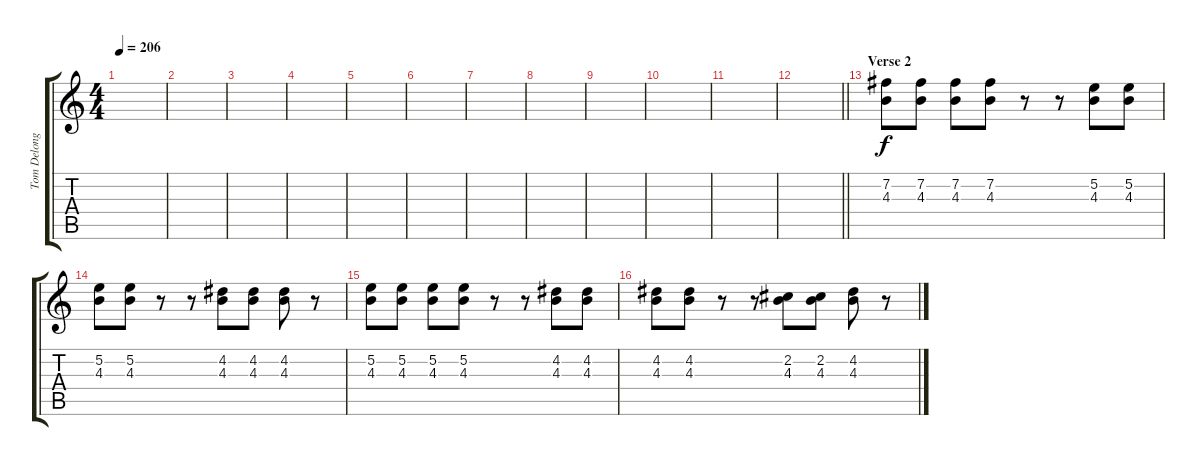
\track ("Tom Delonge - Guitar" "Tom Delong") {instrument distortionguitar}
\staff {score tabs}
\tuning (E4 B3 G3 D3 A2 E2) {hide}
\ts (4 4)
\tempo 206
\clef g2
\ks c
|
|
|
|
|
|
|
|
|
|
|
\barLineRight lightlight
|
\section ("" "Verse 2")
(7.2 4.3).8 (7.2 4.3).8 (7.2 4.3).8 (7.2 4.3).8 r.8 r.8 (5.2 4.3).8 (5.2 4.3).8 |
(5.2 4.3).8 (5.2 4.3).8 r.8 r.8 (4.2 4.3).8 (4.2 4.3).8 (4.2 4.3).8 r.8 |
(5.2 4.3).8 (5.2 4.3).8 (5.2 4.3).8 (5.2 4.3).8 r.8 r.8 (4.2 4.3).8 (4.2 4.3).8 |
(4.2 4.3).8 (4.2 4.3).8 r.8 r.8 (2.2 4.3).8 (2.2 4.3).8 (4.2 4.3).8 r.8
